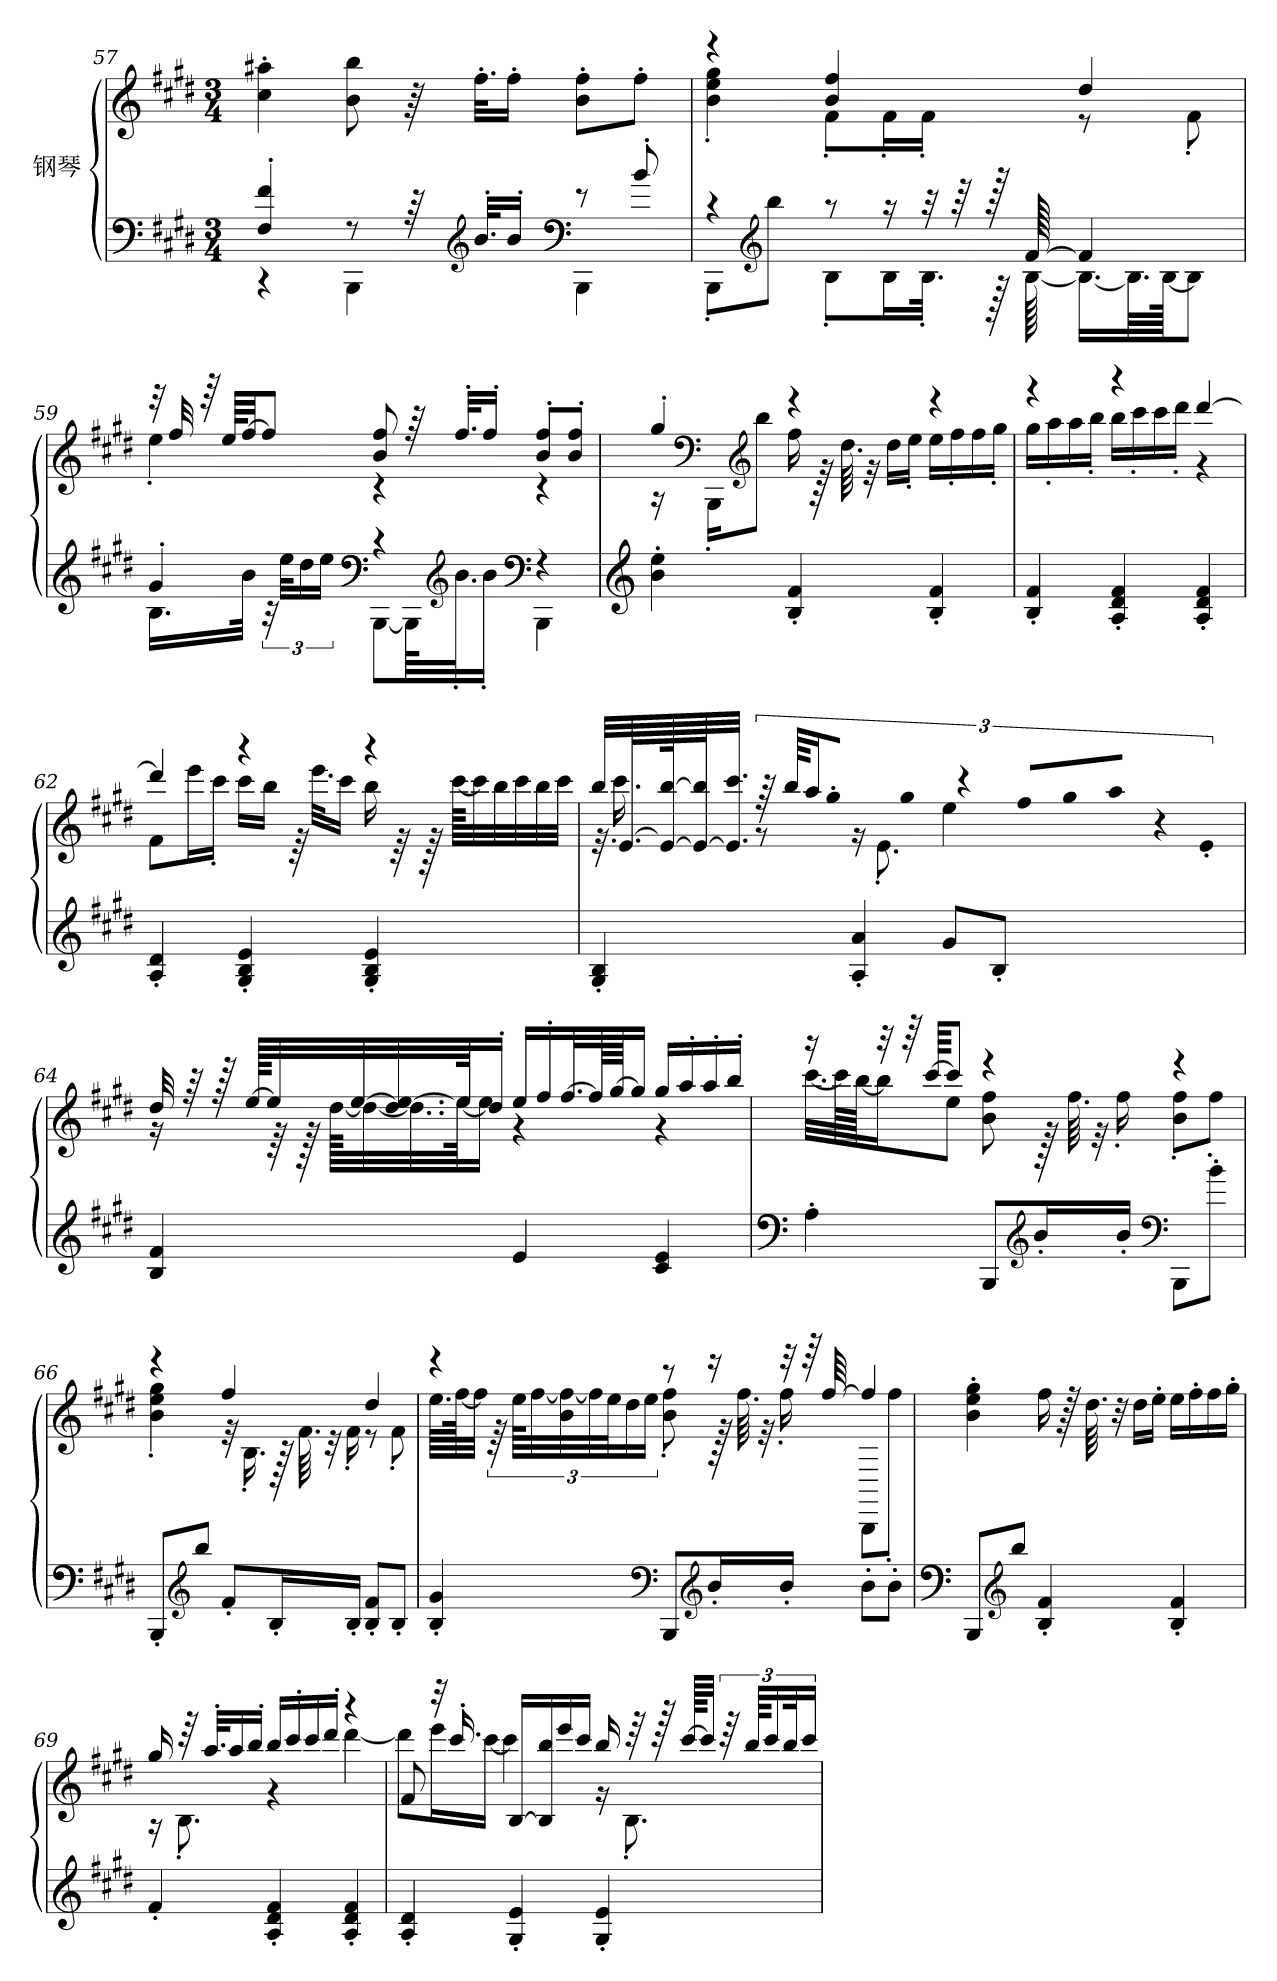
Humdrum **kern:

**kern	**kern
*part1	*part1
*staff2	*staff1
*I"钢琴	*
!!LO:LB:g=z
*clefF4	*clefG2
*k[f#c#g#d#]	*k[f#c#g#d#]
*M3/4	*M3/4
=57	=57
*^	*
4F#/' 4f#/'	4r	4cc#\' 4aa#X\'
8r	4BBB\	8b\ 8bb\
64r	.	64r
*clefG2	*	*
32.b'/KLL	.	32.ff#'\KLL
16b'/JJ	.	16ff#'\JJ
*clefF4	*	*
8r	4BBB\	8b\' 8ff#\'L
8b'/	.	8ff#'\J
=58	=58	=58
*	*	*^
4r	8BBB'\L	4r	4b\' 4ee\' 4gg#\'
*clefG2	*	*	*
.	8bb\J	.	.
8r	8B'\L	4b/ 4ff#/	8f#'\L
16r	16B\L	.	16f#'\L
32r	32.B'\JJk	.	16f#'\JJ
64r	.	.	.
128r	128r	.	.
[128f#/	[128B\	.	.
4f#/]	16.B\LL_	4dd#/	8r
.	64.B\LL]	.	.
.	[128B\JJJK	.	.
.	8B\J]	.	8f#'\
!!LO:LB:g=z	!!
=59	=59	=59	=59
4g#'/	16.B\LL	32r	4ee'\
.	.	32ff#/	.
.	.	64r	.
.	.	64ee/KLLL	.
.	32b\JJk	[32ff#/JJ	.
.	48r	8ff#/J]	.
.	48ee\KLL	.	.
.	24dd#\	.	.
.	24ee\JJ	.	.
*clefF4	*	*	*
4r	[8BBB\L	8b/ 8ff#/	4r
.	64BBB\KLL]	64r	.
*clefG2	*	*	*
.	32.b'\J	32.ff#'/KLL	.
.	16b'\JJ	16ff#'/JJ	.
*clefF4	*	*	*
4r	4BBB\	8b/' 8ff#/'L	4r
.	.	8b/' 8ff#/'J	.
*v	*v	*	*
=60	=60	=60
*clefG2	*	*
4b\' 4ee\'	4gg#'/	16r
*	*clefF4	*
.	.	16BBB'\KL
*	*clefG2	*
.	.	8bb\J
4B/' 4f#/'	4r	16ff#\
.	.	128r
.	.	64.dd#\
.	.	32r
.	.	16dd#\LL
.	.	16ee'\JJ
4B/' 4f#/'	4r	16ee\LL
.	.	16ff#'\
.	.	16ff#\
.	.	16gg#'\JJ
!!LO:PB:g=z	!!
=61	=61	=61
4B/' 4f#/'	4r	16gg#\LL
.	.	16aa'\
.	.	16aa\
.	.	16bb'\JJ
4A/' 4d#/' 4f#/'	4r	16bb\LL
.	.	16ccc#'\
.	.	16ccc#\
.	.	16ddd#'\JJ
4A/' 4d#/' 4f#/'	[4ddd#/	4r
=62	=62	=62
4A/' 4d#/'	4ddd#/]	8f#\L
.	.	16eee\L
.	.	16ccc#'\JJ
4G#/' 4B/' 4e/'	4r	16ccc#\LL
.	.	16bb\JJ
.	.	64r
.	.	32.eee\KLL
.	.	16ccc#\JJ
4G#/' 4B/' 4e/'	4r	16bb\
.	.	64r
.	.	128r
.	.	[128ccc#\KKLLL
.	.	32ccc#\]
.	.	32bb\
.	.	32ccc#\
.	.	32bb\
.	.	32ccc#\JJJ
!!LO:LB:g=z	!!
=63	=63	=63
4G#/' 4B/'	32bb/LLL	32r
.	[64.e/L	16.ccc#'\
.	128e/_ [128bb/K	.
.	64e/_ 64bb/]J	.
.	32.e/] 32.ccc#/JJJ	.
.	96r	8r
.	96bb/KKLL	.
.	24aa/	.
.	16gg#'/JJ	.
4A/' 4a/'	16gg#/	16r
.	32r	8.e'\
.	32ff#/KLL	.
.	16gg#/	.
.	16aa/JJ	.
8g#/L	8r	4ee\
8B'/J	8e'/	.
!!LO:LB:g=z	!!
=64	=64	=64
4B/ 4f#/	32dd#/	16r
.	64r	.
.	128r	.
.	[128ee/KKLLL	.
.	32ee/]	64r
.	.	128r
.	.	[128dd#\KKLLL
.	[32ee/	32dd#\_
.	32.dd#/ 32.ee/_	32.dd#\]
.	64ee/JK]	[64ee\JK
.	16dd#'/JJ	16ee\JJ]
4e/	16ee/LL	4r
.	16ff#'/	.
.	[32.ff#/L	.
.	128ff#/LL]	.
.	[128gg#/JJJ	.
.	16gg#/JJ]	.
4c#/ 4e/	16gg#/LL	4r
.	16aa'/	.
.	16aa'/	.
.	16bb'/JJ	.
!!LO:LB:g=z	!!
=65	=65	=65
*clefF4	*	*
4A'\	16r	[32.ccc#\LLL
.	.	128ccc#\LL]
.	.	[128bb\JJJ
.	32r	16bb\J]
.	64r	.
.	[64ccc#/KKKL	.
.	8ccc#/J]	8ee\J
8BBB/L	4r	8b\ 8ff#\
*clefG2	*	*
16b'/L	.	128r
.	.	64.ff#\
.	.	32r
16b'/JJ	.	16ff#'\
*clefF4	*	*
8BBB\L	4r	8b\' 8ff#\'L
8b'\J	.	8ff#'\J
=66	=66	=66
8BBB'/L	4r	4b\' 4ee\' 4gg#\'
*clefG2	*	*
8bb/J	.	.
8f#'/L	4ff#/	32r
.	.	16.B'\
16B'/L	.	128r
.	.	64.f#\
.	.	32r
16B'/JJ	.	16f#'\
8B/' 8f#/'L	4dd#/	8r
8B'/J	.	8f#'\
!!LO:LB:g=z	!!
=67	=67	=67
4B/' 4g#/'	4r	64.ee\LLLL
.	.	[128ff#\JK
.	.	32ff#\JJJ]
.	.	96r
.	.	96ee\KLLL
.	.	[48ff#\
.	.	48b\ 48ff#\_
*	*	*Xbrackettup
.	.	48ff#\]
.	.	48ee\J
.	.	24dd#\
.	.	24ee\JJ
*clefF4	*	*
8BBB/L	8r	8b\' 8ff#\'
*clefG2	*	*
16b'/L	16r	128r
.	.	64.ff#\
.	.	32r
16b'/JJ	32r	16ff#'\
.	64r	.
.	[64ff#/	.
8b'\L	4ff#/]	8BBB\L
8b'\J	.	8ff#'\J
*	*v	*v
=68	=68
*clefF4	*
8BBB/L	4b\' 4ee\' 4gg#\'
*clefG2	*
8bb/J	.
4B/' 4f#/'	16ff#\
.	128r
.	64.dd#\
.	32r
.	16dd#\LL
.	16ee'\JJ
4B/' 4f#/'	16ee\LL
.	16ff#'\
.	16ff#\
.	16gg#'\JJ
!!LO:LB:g=z
=69	=69
*	*^
4f#'/	16gg#/	16r
.	64r	8.B'\
.	32.aa'/KLL	.
.	16aa/	.
.	16bb'/JJ	.
4A/' 4d#/' 4f#/'	16bb/LL	4r
.	16ccc#'/	.
.	16ccc#/	.
.	16ddd#'/JJ	.
4A/' 4d#/' 4f#/'	4r	[4ddd#\
=70	=70	=70
4A/' 4d#/'	8f#/	8ddd#\L]
.	32r	16eee\L
.	16.ccc#'/	.
.	.	[16ccc#\JJ
4G#/' 4e/'	[16B/LL	4ccc#\]
.	16B/] 16bb/	.
.	16eee/	.
.	16ccc#/JJ	.
4G#/' 4e/'	16bb/	16r
.	64r	8.B'\
.	128r	.
.	[128ccc#/KKLLL	.
.	32ccc#/JJJ]	.
*	*brackettup	*
.	96r	.
.	96bb/KKLL	.
.	24ccc#/	.
*	*Xbrackettup	*
.	48bb/K	.
.	24ccc#/JJ	.
*	*v	*v
=	=
*-	*-
